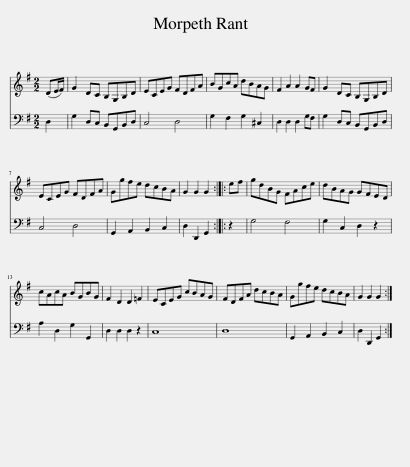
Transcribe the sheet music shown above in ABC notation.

X:1
%%score 1 2
L:1/8
M:2/2
I:linebreak $
K:G
V:1 treble
V:2 bass
V:1
 (DE/F/) | G2 DC B,G,B,D | ECEG FDFA | BGcA dBAG | F2 A2 A2 GF | %5
 G2 DC B,G,B,D |$ ECEG FDFA | Ggfe dcBA | G2 G2 G2 :: ef | %10
 gdBG FAce | dBAG GFED |$ cAcA BGBG | F2 D2 D2 =F2 | ECEG cBAG | %15
 FDFA dcBA | Ggfe dcBA | G2 G2 G2 :| %18
V:2
 D,2 | G,2 D,C, B,,G,,B,,D, | C,4 D,4 | G,2 F,2 G,2 ^C,2 | D,2 D,2 D,2 G,F, | %5
 G,2 D,C, B,,G,,B,,D, |$ C,4 D,4 | G,,2 A,,2 B,,2 C,2 | D,2 D,,2 G,,2 :: z2 | %10
 G,4 F,4 | G,2 C,2 D,2 z2 |$ A,2 D,2 G,2 G,,2 | D,2 D,2 D,2 z2 | C,8 | %15
 D,8 | G,,2 A,,2 B,,2 C,2 | D,2 D,,2 G,,2 :| %18
